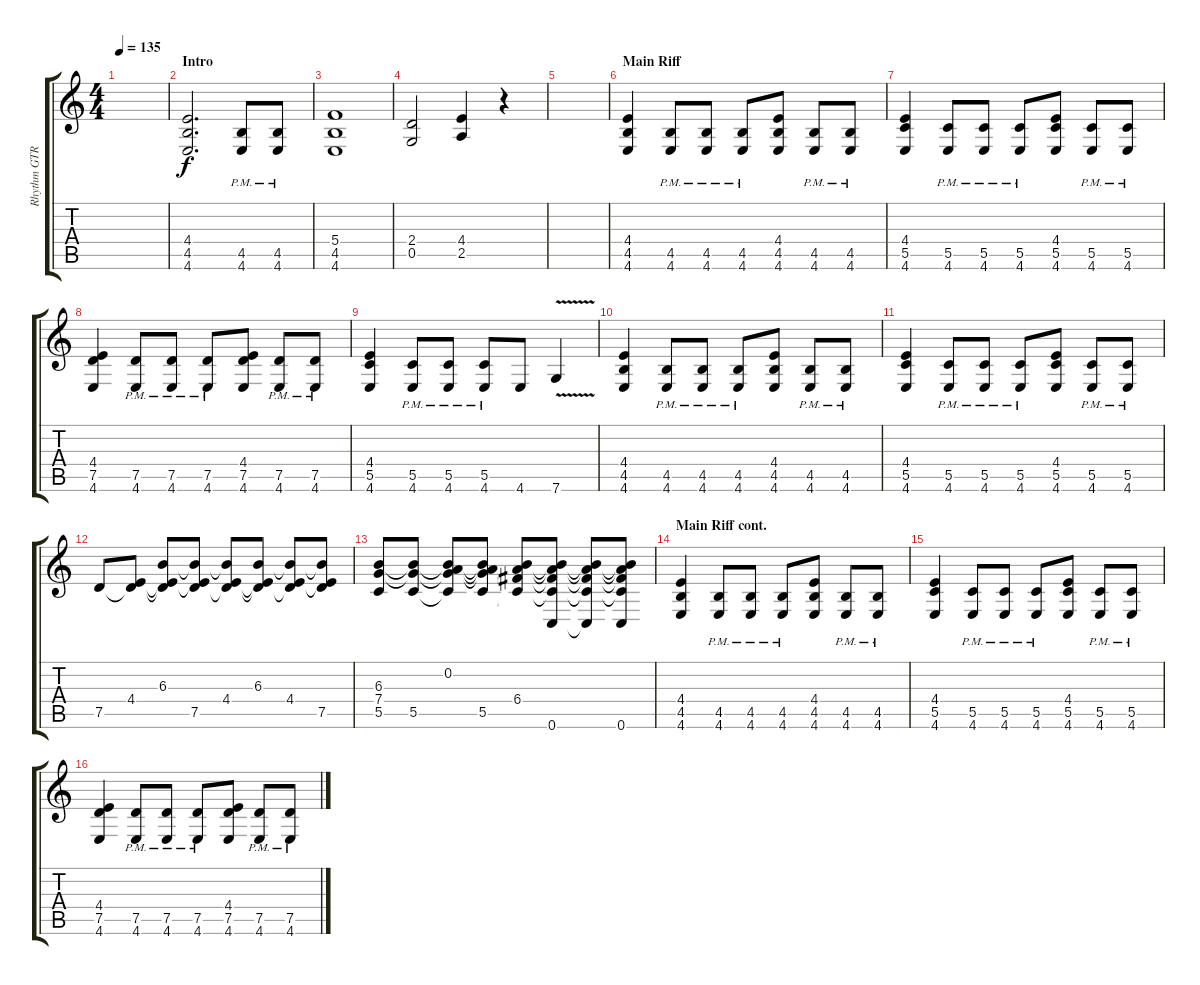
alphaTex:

\track ("Rhythm GTR 2" "Rhythm GTR") {instrument distortionguitar}
\staff {score tabs}
\tuning (D4 A3 F3 C3 G2 C2) {hide}
\ts (4 4)
\tempo 135
\clef g2
\ks c
|
\section ("" "Intro")
(4.4 4.5 4.6).2{d} (4.5{pm} 4.6{pm}).8 (4.5{pm} 4.6{pm}).8 |
(5.4 4.5 4.6).1 |
(2.4 0.5).2 (4.4 2.5).4 r.4 |
|
\section ("" "Main Riff")
(4.4 4.5 4.6).4 (4.5{pm} 4.6{pm}).8 (4.5{pm} 4.6{pm}).8 (4.5{pm} 4.6{pm}).8 (4.4 4.5 4.6).8 (4.5{pm} 4.6{pm}).8 (4.5{pm} 4.6{pm}).8 |
(4.4 5.5 4.6).4 (5.5{pm} 4.6{pm}).8 (5.5{pm} 4.6{pm}).8 (5.5{pm} 4.6{pm}).8 (4.4 5.5 4.6).8 (5.5{pm} 4.6{pm}).8 (5.5{pm} 4.6{pm}).8 |
(4.4 7.5 4.6).4 (7.5{pm} 4.6{pm}).8 (7.5{pm} 4.6{pm}).8 (7.5{pm} 4.6{pm}).8 (4.4 7.5 4.6).8 (7.5{pm} 4.6{pm}).8 (7.5{pm} 4.6{pm}).8 |
(4.4 5.5 4.6).4 (5.5{pm} 4.6{pm}).8 (5.5{pm} 4.6{pm}).8 (5.5{pm} 4.6{pm}).8 4.6.8 7.6{v}.4 |
(4.4 4.5 4.6).4 (4.5{pm} 4.6{pm}).8 (4.5{pm} 4.6{pm}).8 (4.5{pm} 4.6{pm}).8 (4.4 4.5 4.6).8 (4.5{pm} 4.6{pm}).8 (4.5{pm} 4.6{pm}).8 |
(4.4 5.5 4.6).4 (5.5{pm} 4.6{pm}).8 (5.5{pm} 4.6{pm}).8 (5.5{pm} 4.6{pm}).8 (4.4 5.5 4.6).8 (5.5{pm} 4.6{pm}).8 (5.5{pm} 4.6{pm}).8 |
7.5.8 (4.4 7.5{t}).8 (6.3 4.4{t} 7.5{t}).8 (6.3{t} 4.4{t} 7.5).8 (6.3{t} 4.4 7.5{t}).8 (6.3 4.4{t} 7.5{t}).8 (6.3{t} 4.4 7.5{t}).8 (6.3{t} 4.4{t} 7.5).8 |
(6.3 7.4 5.5).8 (6.3{t} 7.4{t} 5.5).8 (0.2 6.3{t} 7.4{t} 5.5{t}).8 (0.2{t} 6.3{t} 7.4{t} 5.5).8 (0.2{t} 6.3{t} 6.4 5.5{t}).8 (0.2{t} 6.3{t} 6.4{t} 5.5{t} 0.6).8 (0.2{t} 6.3{t} 6.4{t} 5.5{t} 0.6{t}).8 (0.2{t} 6.3{t} 6.4{t} 5.5{t} 0.6).8 |
\section ("" "Main Riff cont.")
(4.4 4.5 4.6).4 (4.5{pm} 4.6{pm}).8 (4.5{pm} 4.6{pm}).8 (4.5{pm} 4.6{pm}).8 (4.4 4.5 4.6).8 (4.5{pm} 4.6{pm}).8 (4.5{pm} 4.6{pm}).8 |
(4.4 5.5 4.6).4 (5.5{pm} 4.6{pm}).8 (5.5{pm} 4.6{pm}).8 (5.5{pm} 4.6{pm}).8 (4.4 5.5 4.6).8 (5.5{pm} 4.6{pm}).8 (5.5{pm} 4.6{pm}).8 |
(4.4 7.5 4.6).4 (7.5{pm} 4.6{pm}).8 (7.5{pm} 4.6{pm}).8 (7.5{pm} 4.6{pm}).8 (4.4 7.5 4.6).8 (7.5{pm} 4.6{pm}).8 (7.5{pm} 4.6{pm}).8
